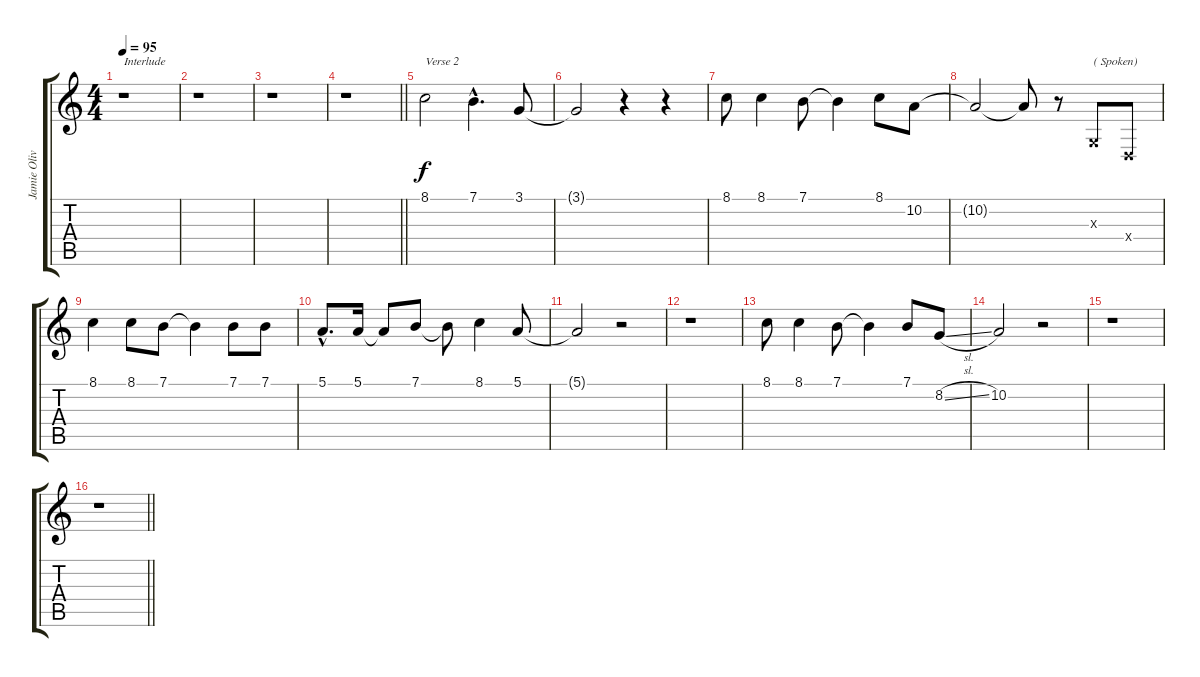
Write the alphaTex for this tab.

\track ("Jamie Oliver | Bkgd Vocals" "Jamie Oliv") {instrument viola}
\staff {score tabs}
\tuning (E4 B3 G3 D3 A2 D2) {hide}
\ts (4 4)
\tempo 95
\clef g2
\ks c
r.1{txt "Interlude" dy f} |
r.1 |
r.1 |
\barLineRight lightlight
r.1 |
8.1.2{txt "Verse 2"} 7.1{hac}.4{d} 3.1.8 |
3.1{t}.2 r.4 r.4 |
8.1.8 8.1.4 7.1.8 7.1{t}.4 8.1.8 10.2.8 |
10.2{t}.2 10.2{t}.8 r.8 0.3{x}.8{txt "( Spoken)"} 0.4{x}.8 |
8.1.4 8.1.8 7.1.8 7.1{t}.4 7.1.8 7.1.8 |
5.1{hac}.8{d} 5.1.16 5.1{t}.8 7.1.8 7.1{t}.8 8.1.4 5.1.8 |
5.1{t}.2 r.2 |
r.1 |
8.1.8 8.1.4 7.1.8 7.1{t}.4 7.1.8 8.2{sl}.8 |
10.2.2 r.2 |
r.1 |
\barLineRight lightlight
r.1
